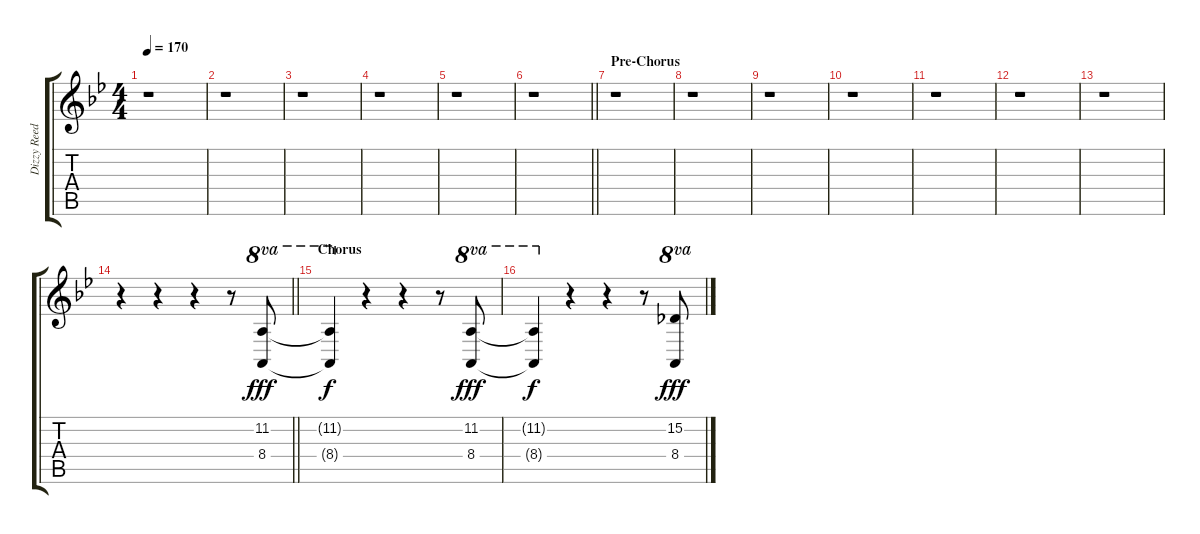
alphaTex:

\track ("Dizzy Reed - Piano" "Dizzy Reed") {instrument electricgrandpiano}
\staff {score tabs}
\tuning (Eb4 Bb3 Gb3 Db3 Ab2 Eb2) {hide}
\ts (4 4)
\tempo 170
\clef g2
\ks bb
r.1{dy f} |
r.1 |
r.1 |
r.1 |
r.1 |
\barLineRight lightlight
r.1 |
\section ("" "Pre-Chorus")
r.1 |
r.1 |
r.1 |
r.1 |
r.1 |
r.1 |
r.1 |
\barLineRight lightlight
r.4 r.4 r.4 r.8 (11.2 8.4).8{ot 8va dy fff} |
\section ("" "Chorus")
(11.2{t} 8.4{t}).4{ot 8va dy f} r.4 r.4 r.8 (11.2 8.4).8{ot 8va dy fff} |
(11.2{t} 8.4{t}).4{ot 8va dy f} r.4 r.4 r.8 (15.2 8.4).8{ot 8va dy fff}
